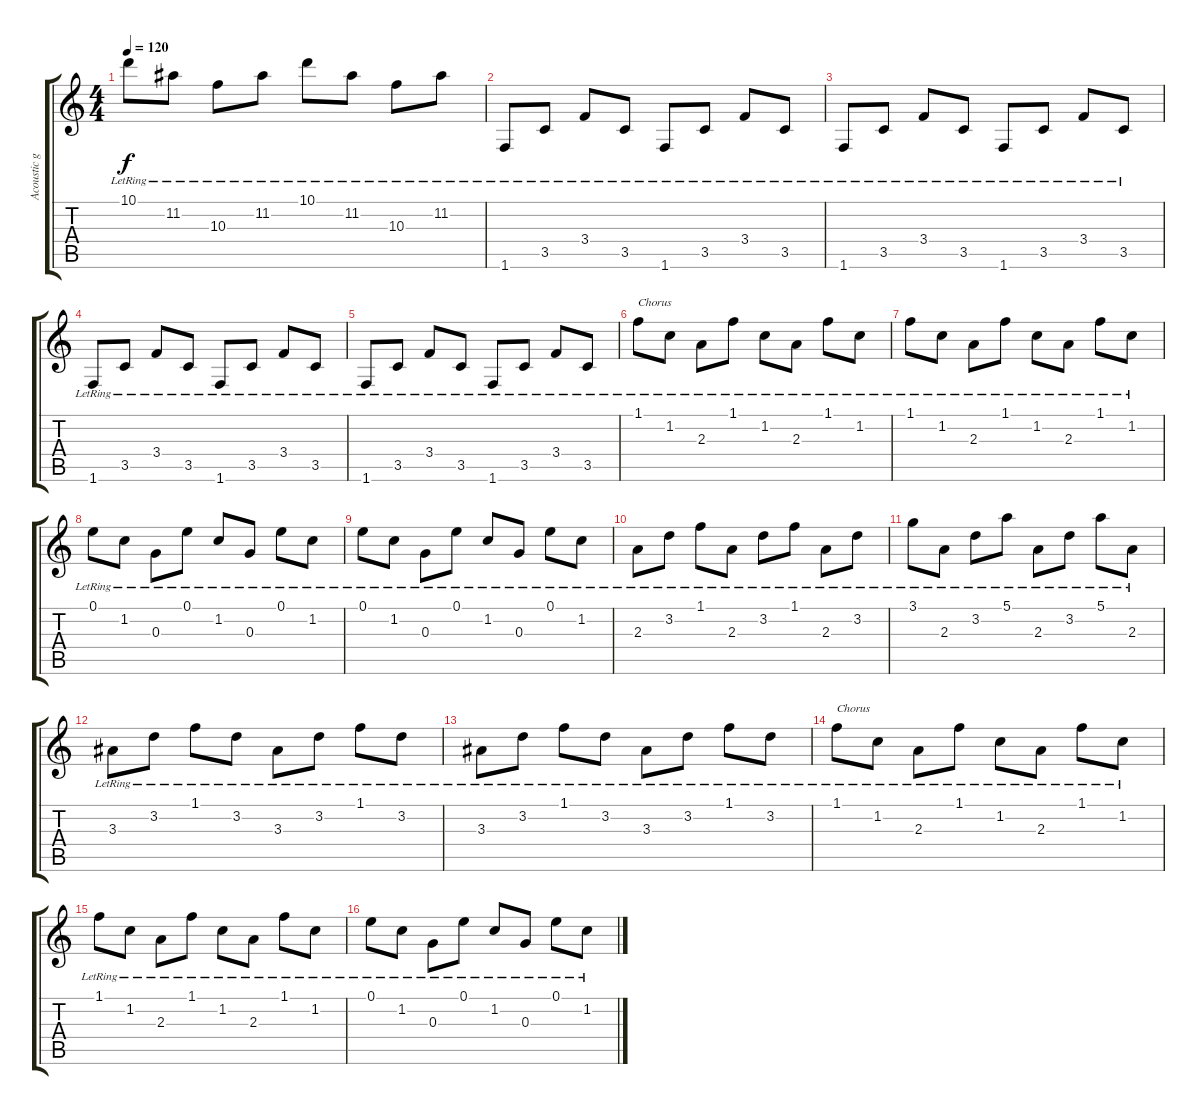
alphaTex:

\track ("Acoustic guitar 1" "Acoustic g") {instrument acousticguitarsteel}
\staff {score tabs}
\tuning (E4 B3 G3 D3 A2 E2) {hide}
\ts (4 4)
\tempo 120
\clef g2
\ks c
10.1{lr}.8{dy f} 11.2{lr}.8 10.3{lr}.8 11.2{lr}.8 10.1{lr}.8 11.2{lr}.8 10.3{lr}.8 11.2{lr}.8 |
1.6{lr}.8{volume 16 balance 8} 3.5{lr}.8 3.4{lr}.8 3.5{lr}.8 1.6{lr}.8 3.5{lr}.8 3.4{lr}.8 3.5{lr}.8 |
1.6{lr}.8 3.5{lr}.8 3.4{lr}.8 3.5{lr}.8 1.6{lr}.8 3.5{lr}.8 3.4{lr}.8 3.5{lr}.8 |
1.6{lr}.8 3.5{lr}.8 3.4{lr}.8 3.5{lr}.8 1.6{lr}.8 3.5{lr}.8 3.4{lr}.8 3.5{lr}.8 |
1.6{lr}.8 3.5{lr}.8 3.4{lr}.8 3.5{lr}.8 1.6{lr}.8 3.5{lr}.8 3.4{lr}.8 3.5{lr}.8 |
1.1{lr}.8{txt "Chorus" volume 14 balance 10} 1.2{lr}.8 2.3{lr}.8 1.1{lr}.8 1.2{lr}.8 2.3{lr}.8 1.1{lr}.8 1.2{lr}.8 |
1.1{lr}.8 1.2{lr}.8 2.3{lr}.8 1.1{lr}.8 1.2{lr}.8 2.3{lr}.8 1.1{lr}.8 1.2{lr}.8 |
0.1{lr}.8 1.2{lr}.8 0.3{lr}.8 0.1{lr}.8 1.2{lr}.8 0.3{lr}.8 0.1{lr}.8 1.2{lr}.8 |
0.1{lr}.8 1.2{lr}.8 0.3{lr}.8 0.1{lr}.8 1.2{lr}.8 0.3{lr}.8 0.1{lr}.8 1.2{lr}.8 |
2.3{lr}.8 3.2{lr}.8 1.1{lr}.8 2.3{lr}.8 3.2{lr}.8 1.1{lr}.8 2.3{lr}.8 3.2{lr}.8 |
3.1{lr}.8 2.3{lr}.8 3.2{lr}.8 5.1{lr}.8 2.3{lr}.8 3.2{lr}.8 5.1{lr}.8 2.3{lr}.8 |
3.3{lr}.8 3.2{lr}.8 1.1{lr}.8 3.2{lr}.8 3.3{lr}.8 3.2{lr}.8 1.1{lr}.8 3.2{lr}.8 |
3.3{lr}.8 3.2{lr}.8 1.1{lr}.8 3.2{lr}.8 3.3{lr}.8 3.2{lr}.8 1.1{lr}.8 3.2{lr}.8 |
1.1{lr}.8{txt "Chorus"} 1.2{lr}.8 2.3{lr}.8 1.1{lr}.8 1.2{lr}.8 2.3{lr}.8 1.1{lr}.8 1.2{lr}.8 |
1.1{lr}.8 1.2{lr}.8 2.3{lr}.8 1.1{lr}.8 1.2{lr}.8 2.3{lr}.8 1.1{lr}.8 1.2{lr}.8 |
0.1{lr}.8 1.2{lr}.8 0.3{lr}.8 0.1{lr}.8 1.2{lr}.8 0.3{lr}.8 0.1{lr}.8 1.2{lr}.8
